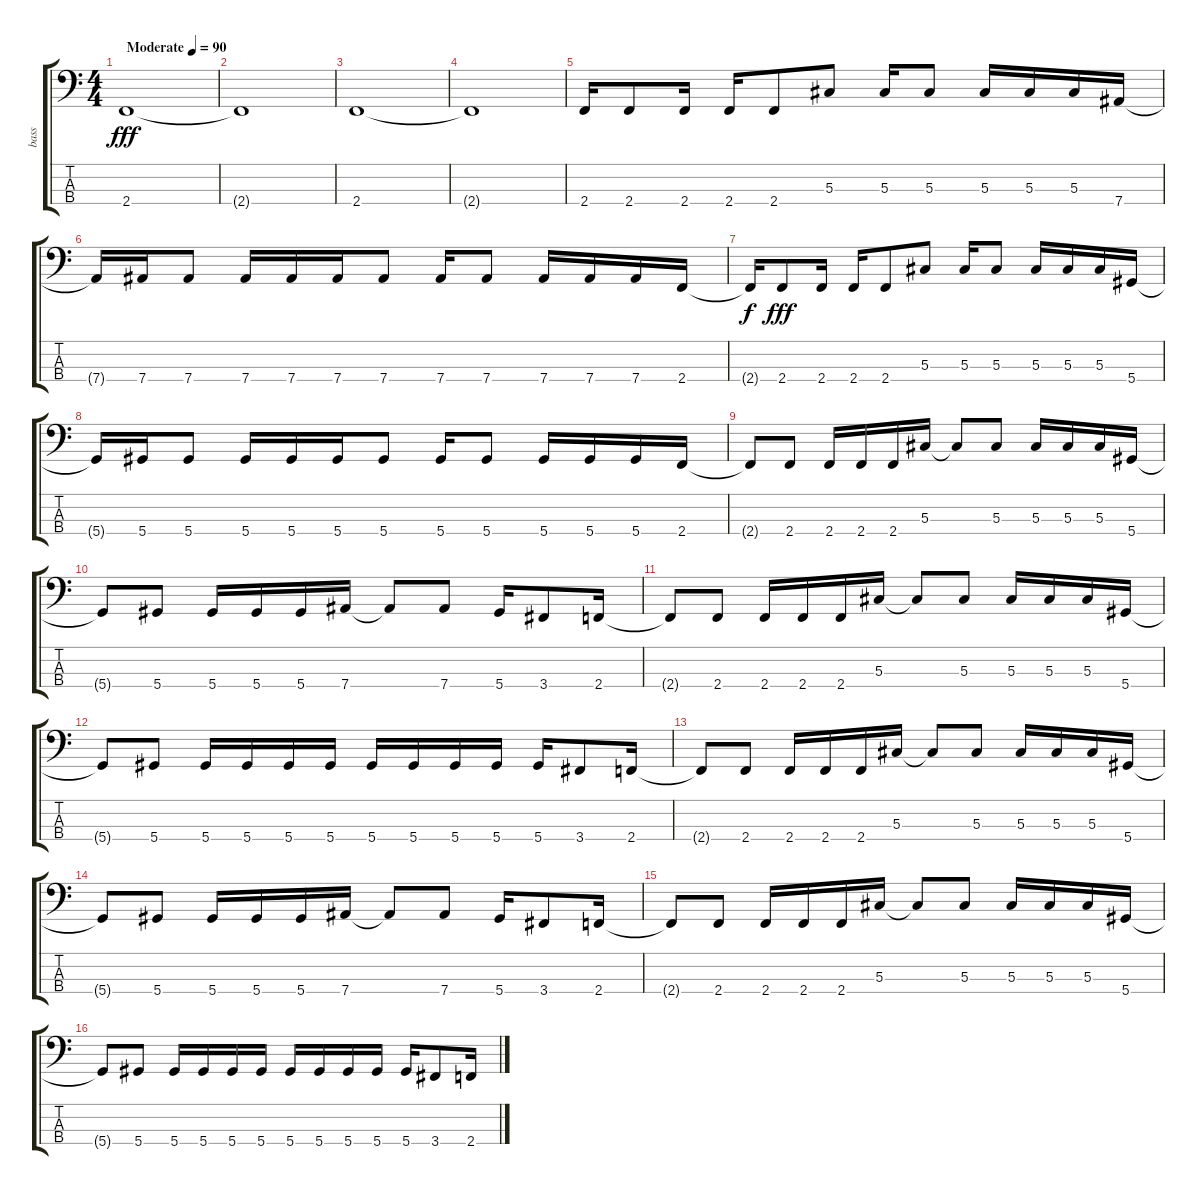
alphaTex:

\track ("bass" "bass") {instrument electricbasspick}
\staff {score tabs}
\tuning (Gb2 Db2 Ab1 Eb1) {hide}
\ts (4 4)
\tempo (90 "Moderate")
\clef f4
\ks c
2.4.1{dy fff instrument electricbasspick} |
2.4{t}.1 |
2.4.1 |
2.4{t}.1 |
2.4.16 2.4.8 2.4.16 2.4.16 2.4.8 5.3.8 5.3.16 5.3.8 5.3.16 5.3.16 5.3.16 7.4.16 |
7.4{t}.16 7.4.16 7.4.8 7.4.16 7.4.16 7.4.16 7.4.8 7.4.16 7.4.8 7.4.16 7.4.16 7.4.16 2.4.16 |
2.4{t}.16{dy f} 2.4.8{dy fff} 2.4.16 2.4.16 2.4.8 5.3.8 5.3.16 5.3.8 5.3.16 5.3.16 5.3.16 5.4.16 |
5.4{t}.16 5.4.16 5.4.8 5.4.16 5.4.16 5.4.16 5.4.8 5.4.16 5.4.8 5.4.16 5.4.16 5.4.16 2.4.16 |
2.4{t}.8 2.4.8 2.4.16 2.4.16 2.4.16 5.3.16 5.3{t}.8 5.3.8 5.3.16 5.3.16 5.3.16 5.4.16 |
5.4{t}.8 5.4.8 5.4.16 5.4.16 5.4.16 7.4.16 7.4{t}.8 7.4.8 5.4.16 3.4.8 2.4.16 |
2.4{t}.8 2.4.8 2.4.16 2.4.16 2.4.16 5.3.16 5.3{t}.8 5.3.8 5.3.16 5.3.16 5.3.16 5.4.16 |
5.4{t}.8 5.4.8 5.4.16 5.4.16 5.4.16 5.4.16 5.4.16 5.4.16 5.4.16 5.4.16 5.4.16 3.4.8 2.4.16 |
2.4{t}.8 2.4.8 2.4.16 2.4.16 2.4.16 5.3.16 5.3{t}.8 5.3.8 5.3.16 5.3.16 5.3.16 5.4.16 |
5.4{t}.8 5.4.8 5.4.16 5.4.16 5.4.16 7.4.16 7.4{t}.8 7.4.8 5.4.16 3.4.8 2.4.16 |
2.4{t}.8 2.4.8 2.4.16 2.4.16 2.4.16 5.3.16 5.3{t}.8 5.3.8 5.3.16 5.3.16 5.3.16 5.4.16 |
5.4{t}.8 5.4.8 5.4.16 5.4.16 5.4.16 5.4.16 5.4.16 5.4.16 5.4.16 5.4.16 5.4.16 3.4.8 2.4.16
